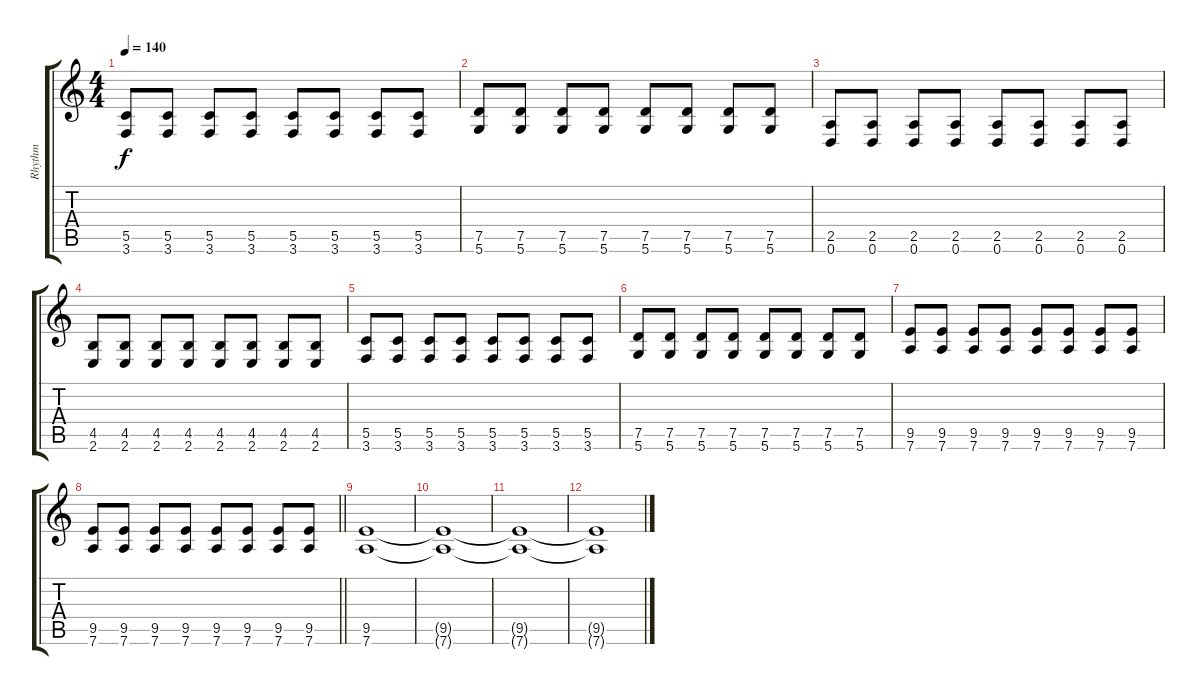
\track ("Rhythm" "Rhythm") {instrument distortionguitar}
\staff {score tabs}
\tuning (D4 A3 F3 C3 G2 D2) {hide}
\ts (4 4)
\tempo 140
\clef g2
\ks c
(5.5 3.6).8{dy f} (5.5 3.6).8 (5.5 3.6).8 (5.5 3.6).8 (5.5 3.6).8 (5.5 3.6).8 (5.5 3.6).8 (5.5 3.6).8 |
(7.5 5.6).8 (7.5 5.6).8 (7.5 5.6).8 (7.5 5.6).8 (7.5 5.6).8 (7.5 5.6).8 (7.5 5.6).8 (7.5 5.6).8 |
(2.5 0.6).8 (2.5 0.6).8 (2.5 0.6).8 (2.5 0.6).8 (2.5 0.6).8 (2.5 0.6).8 (2.5 0.6).8 (2.5 0.6).8 |
(4.5 2.6).8 (4.5 2.6).8 (4.5 2.6).8 (4.5 2.6).8 (4.5 2.6).8 (4.5 2.6).8 (4.5 2.6).8 (4.5 2.6).8 |
(5.5 3.6).8 (5.5 3.6).8 (5.5 3.6).8 (5.5 3.6).8 (5.5 3.6).8 (5.5 3.6).8 (5.5 3.6).8 (5.5 3.6).8 |
(7.5 5.6).8 (7.5 5.6).8 (7.5 5.6).8 (7.5 5.6).8 (7.5 5.6).8 (7.5 5.6).8 (7.5 5.6).8 (7.5 5.6).8 |
(9.5 7.6).8 (9.5 7.6).8 (9.5 7.6).8 (9.5 7.6).8 (9.5 7.6).8 (9.5 7.6).8 (9.5 7.6).8 (9.5 7.6).8 |
\barLineRight lightlight
(9.5 7.6).8 (9.5 7.6).8 (9.5 7.6).8 (9.5 7.6).8 (9.5 7.6).8 (9.5 7.6).8 (9.5 7.6).8 (9.5 7.6).8 |
\section ("" "")
(9.5 7.6).1{volume 1} |
(9.5{t} 7.6{t}).1 |
(9.5{t} 7.6{t}).1 |
(9.5{t} 7.6{t}).1
